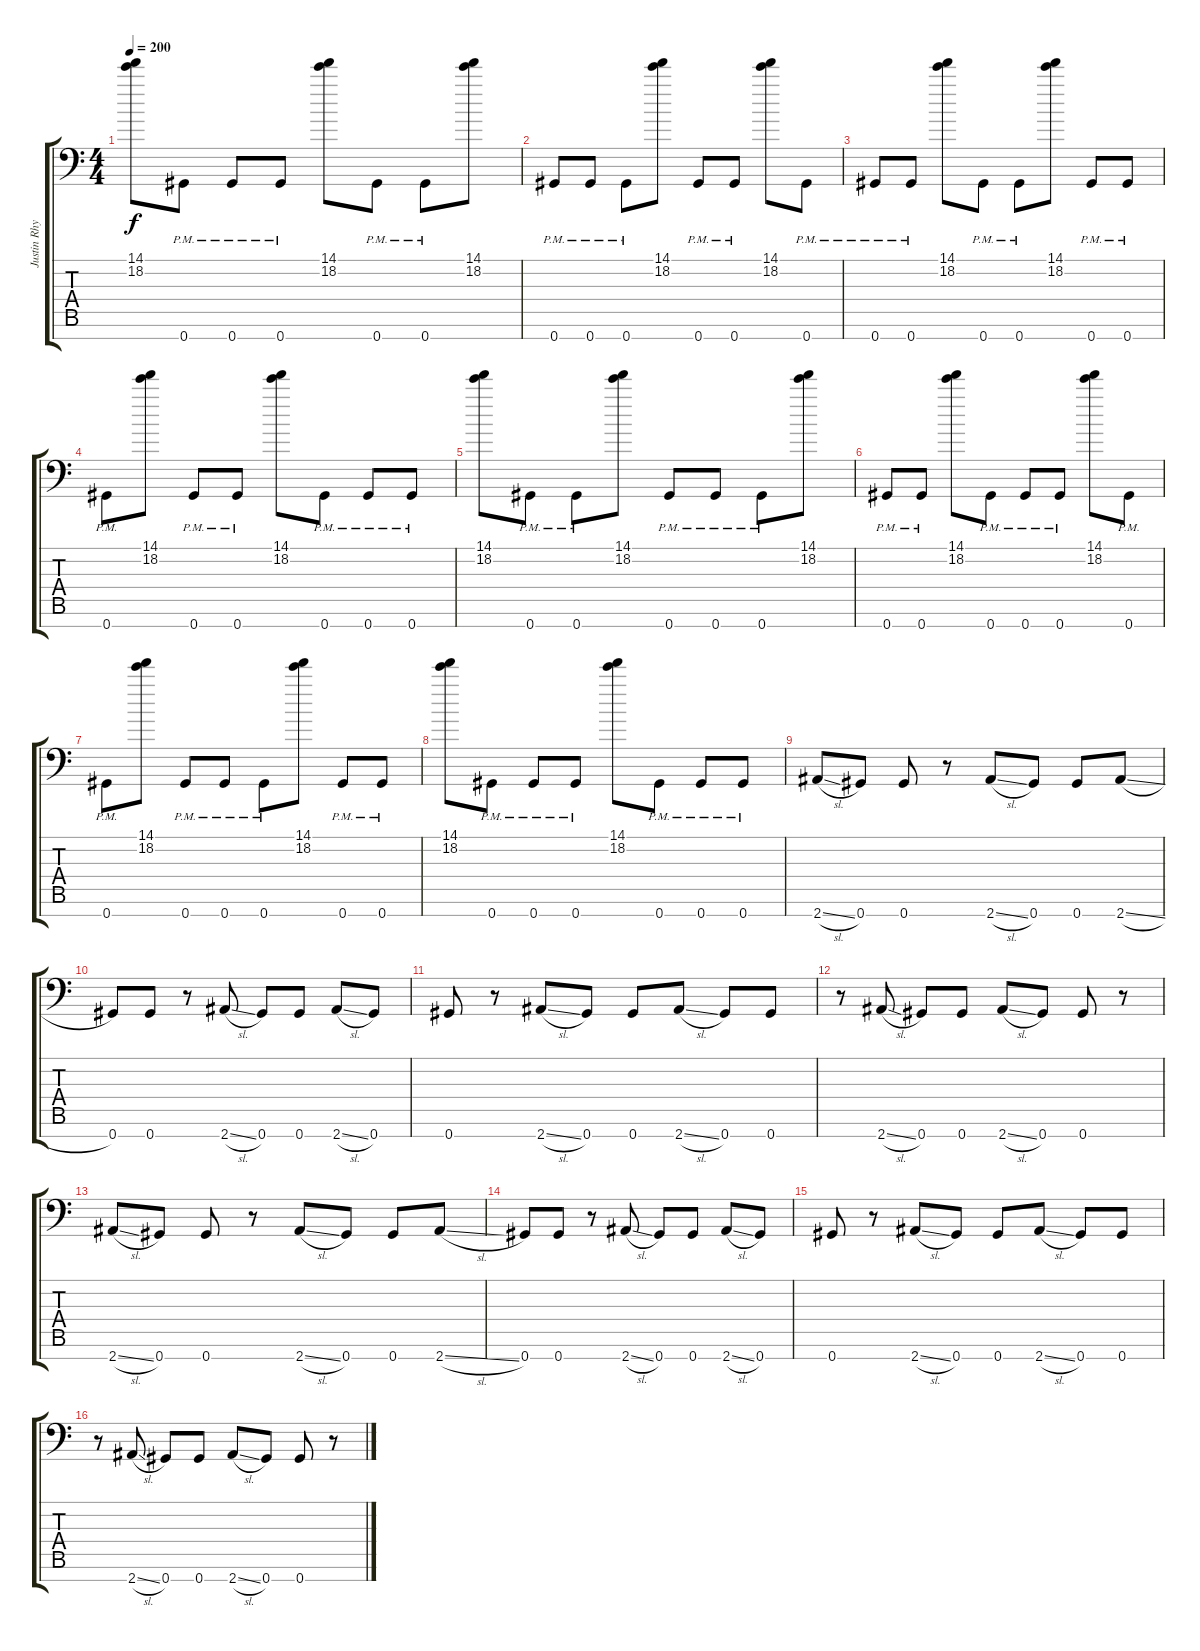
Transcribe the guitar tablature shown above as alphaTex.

\track ("Justin Rhythm" "Justin Rhy") {instrument distortionguitar}
\staff {score tabs}
\tuning (Eb4 Bb3 Gb3 Db3 Ab2 Eb2 Ab1) {hide}
\ts (4 4)
\tempo 200
\clef f4
\ks c
(14.1 18.2).8{dy f} 0.7{pm}.8 0.7{pm}.8 0.7{pm}.8 (14.1 18.2).8 0.7{pm}.8 0.7{pm}.8 (14.1 18.2).8 |
0.7{pm}.8 0.7{pm}.8 0.7{pm}.8 (14.1 18.2).8 0.7{pm}.8 0.7{pm}.8 (14.1 18.2).8 0.7{pm}.8 |
0.7{pm}.8 0.7{pm}.8 (14.1 18.2).8 0.7{pm}.8 0.7{pm}.8 (14.1 18.2).8 0.7{pm}.8 0.7{pm}.8 |
0.7{pm}.8 (14.1 18.2).8 0.7{pm}.8 0.7{pm}.8 (14.1 18.2).8 0.7{pm}.8 0.7{pm}.8 0.7{pm}.8 |
(14.1 18.2).8 0.7{pm}.8 0.7{pm}.8 (14.1 18.2).8 0.7{pm}.8 0.7{pm}.8 0.7{pm}.8 (14.1 18.2).8 |
0.7{pm}.8 0.7{pm}.8 (14.1 18.2).8 0.7{pm}.8 0.7{pm}.8 0.7{pm}.8 (14.1 18.2).8 0.7{pm}.8 |
0.7{pm}.8 (14.1 18.2).8 0.7{pm}.8 0.7{pm}.8 0.7{pm}.8 (14.1 18.2).8 0.7{pm}.8 0.7{pm}.8 |
(14.1 18.2).8 0.7{pm}.8 0.7{pm}.8 0.7{pm}.8 (14.1 18.2).8 0.7{pm}.8 0.7{pm}.8 0.7{pm}.8 |
2.7{sl}.8 0.7.8 0.7.8 r.8 2.7{sl}.8 0.7.8 0.7.8 2.7{sl}.8 |
0.7.8 0.7.8 r.8 2.7{sl}.8 0.7.8 0.7.8 2.7{sl}.8 0.7.8 |
0.7.8 r.8 2.7{sl}.8 0.7.8 0.7.8 2.7{sl}.8 0.7.8 0.7.8 |
r.8 2.7{sl}.8 0.7.8 0.7.8 2.7{sl}.8 0.7.8 0.7.8 r.8 |
2.7{sl}.8 0.7.8 0.7.8 r.8 2.7{sl}.8 0.7.8 0.7.8 2.7{sl}.8 |
0.7.8 0.7.8 r.8 2.7{sl}.8 0.7.8 0.7.8 2.7{sl}.8 0.7.8 |
0.7.8 r.8 2.7{sl}.8 0.7.8 0.7.8 2.7{sl}.8 0.7.8 0.7.8 |
r.8 2.7{sl}.8 0.7.8 0.7.8 2.7{sl}.8 0.7.8 0.7.8 r.8
